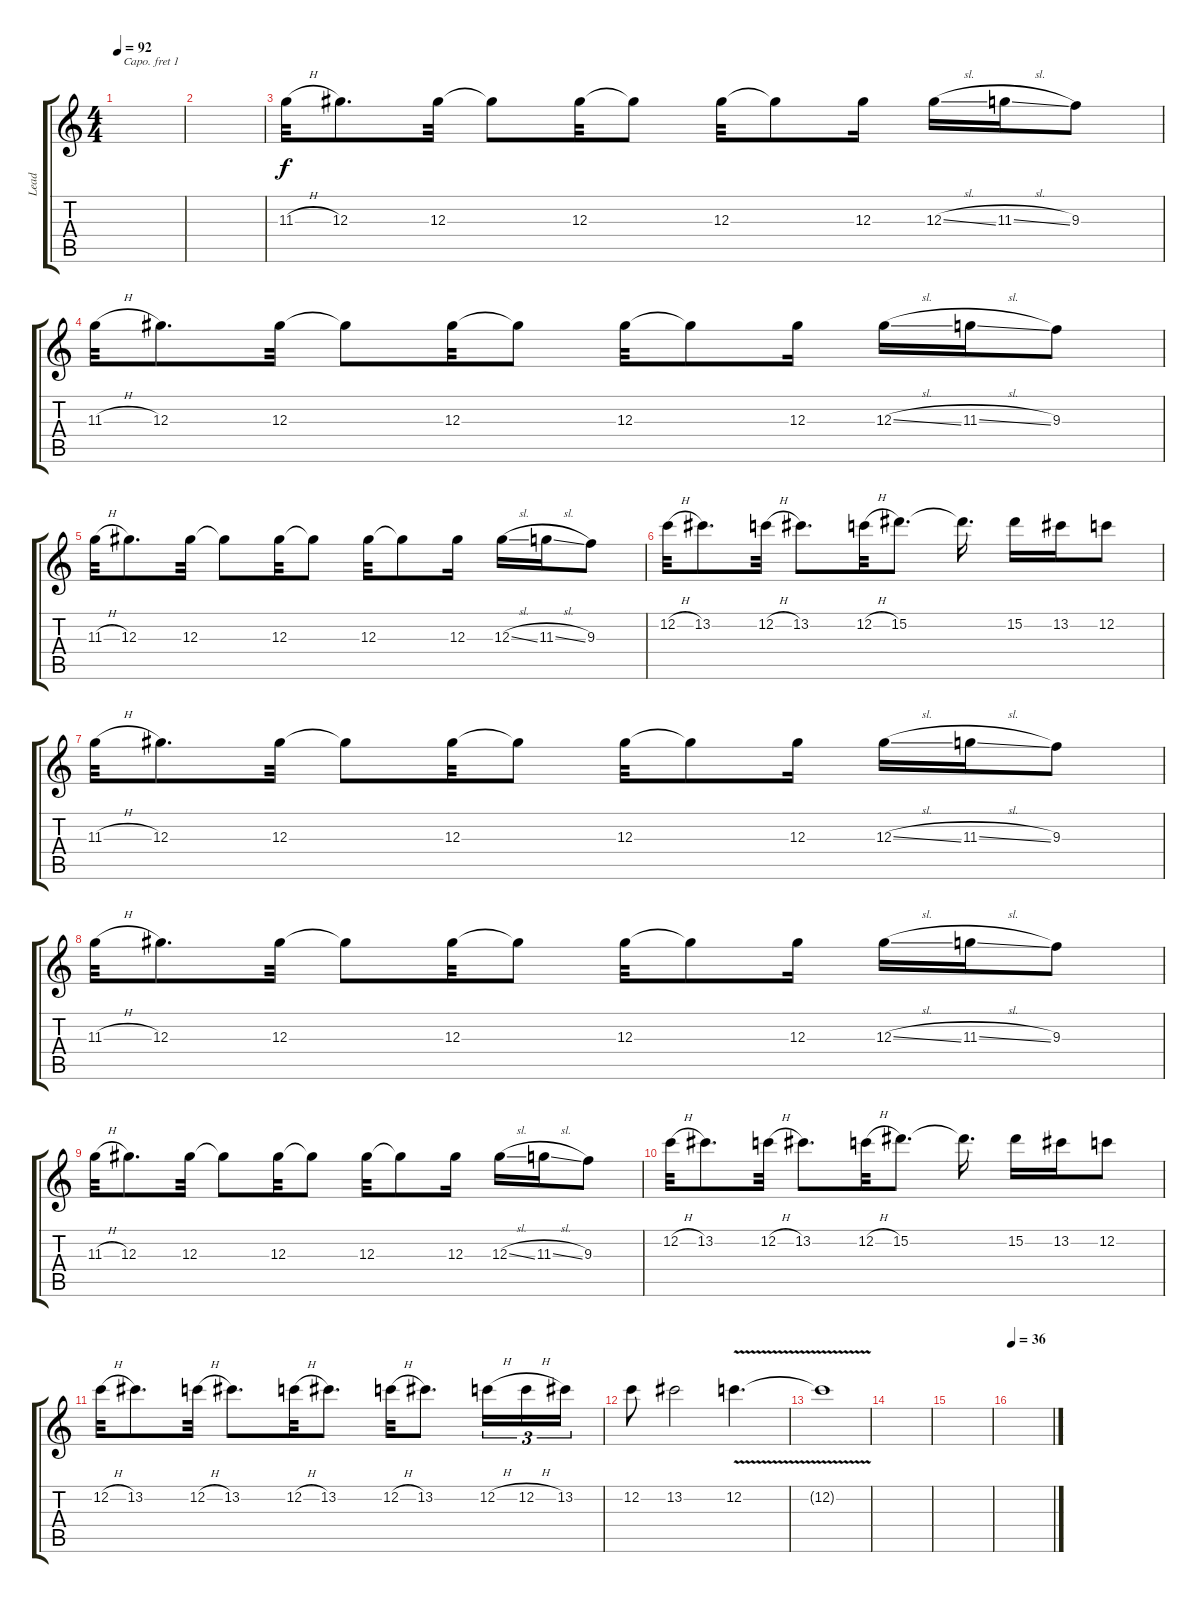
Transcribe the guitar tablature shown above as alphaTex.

\track ("Lead" "Lead") {instrument overdrivenguitar}
\staff {score tabs}
\capo 1
\tuning (E4 B3 G3 D3 A2 E2) {hide}
\ts (4 4)
\tempo 92
\clef g2
\ks c
|
|
11.3{h}.32{volume 13 instrument overdrivenguitar} 12.3.8{d} 12.3.32 12.3{t}.8 12.3.32 12.3{t}.8 12.3.32 12.3{t}.8 12.3.16 12.3{sl}.16 11.3{sl}.16 9.3.8 |
11.3{h}.32 12.3.8{d} 12.3.32 12.3{t}.8 12.3.32 12.3{t}.8 12.3.32 12.3{t}.8 12.3.16 12.3{sl}.16 11.3{sl}.16 9.3.8 |
11.3{h}.32 12.3.8{d} 12.3.32 12.3{t}.8 12.3.32 12.3{t}.8 12.3.32 12.3{t}.8 12.3.16 12.3{sl}.16 11.3{sl}.16 9.3.8 |
12.2{h}.32 13.2.8{d} 12.2{h}.32 13.2.8{d} 12.2{h}.32 15.2.8{d} 15.2{t}.16{d} 15.2.16 13.2.16 12.2.8 |
11.3{h}.32 12.3.8{d} 12.3.32 12.3{t}.8 12.3.32 12.3{t}.8 12.3.32 12.3{t}.8 12.3.16 12.3{sl}.16 11.3{sl}.16 9.3.8 |
11.3{h}.32 12.3.8{d} 12.3.32 12.3{t}.8 12.3.32 12.3{t}.8 12.3.32 12.3{t}.8 12.3.16 12.3{sl}.16 11.3{sl}.16 9.3.8 |
11.3{h}.32 12.3.8{d} 12.3.32 12.3{t}.8 12.3.32 12.3{t}.8 12.3.32 12.3{t}.8 12.3.16 12.3{sl}.16 11.3{sl}.16 9.3.8 |
12.2{h}.32 13.2.8{d} 12.2{h}.32 13.2.8{d} 12.2{h}.32 15.2.8{d} 15.2{t}.16{d} 15.2.16 13.2.16 12.2.8 |
12.2{h}.32 13.2.8{d} 12.2{h}.32 13.2.8{d} 12.2{h}.32 13.2.8{d} 12.2{h}.32 13.2.8{d} 12.2{h}.16{tu (3 2)} 12.2{h}.16{tu (3 2)} 13.2.16{tu (3 2)} |
12.2.8 13.2.2 12.2{v}.4{d} |
12.2{t}.1 |
|
|
\tempo 36
